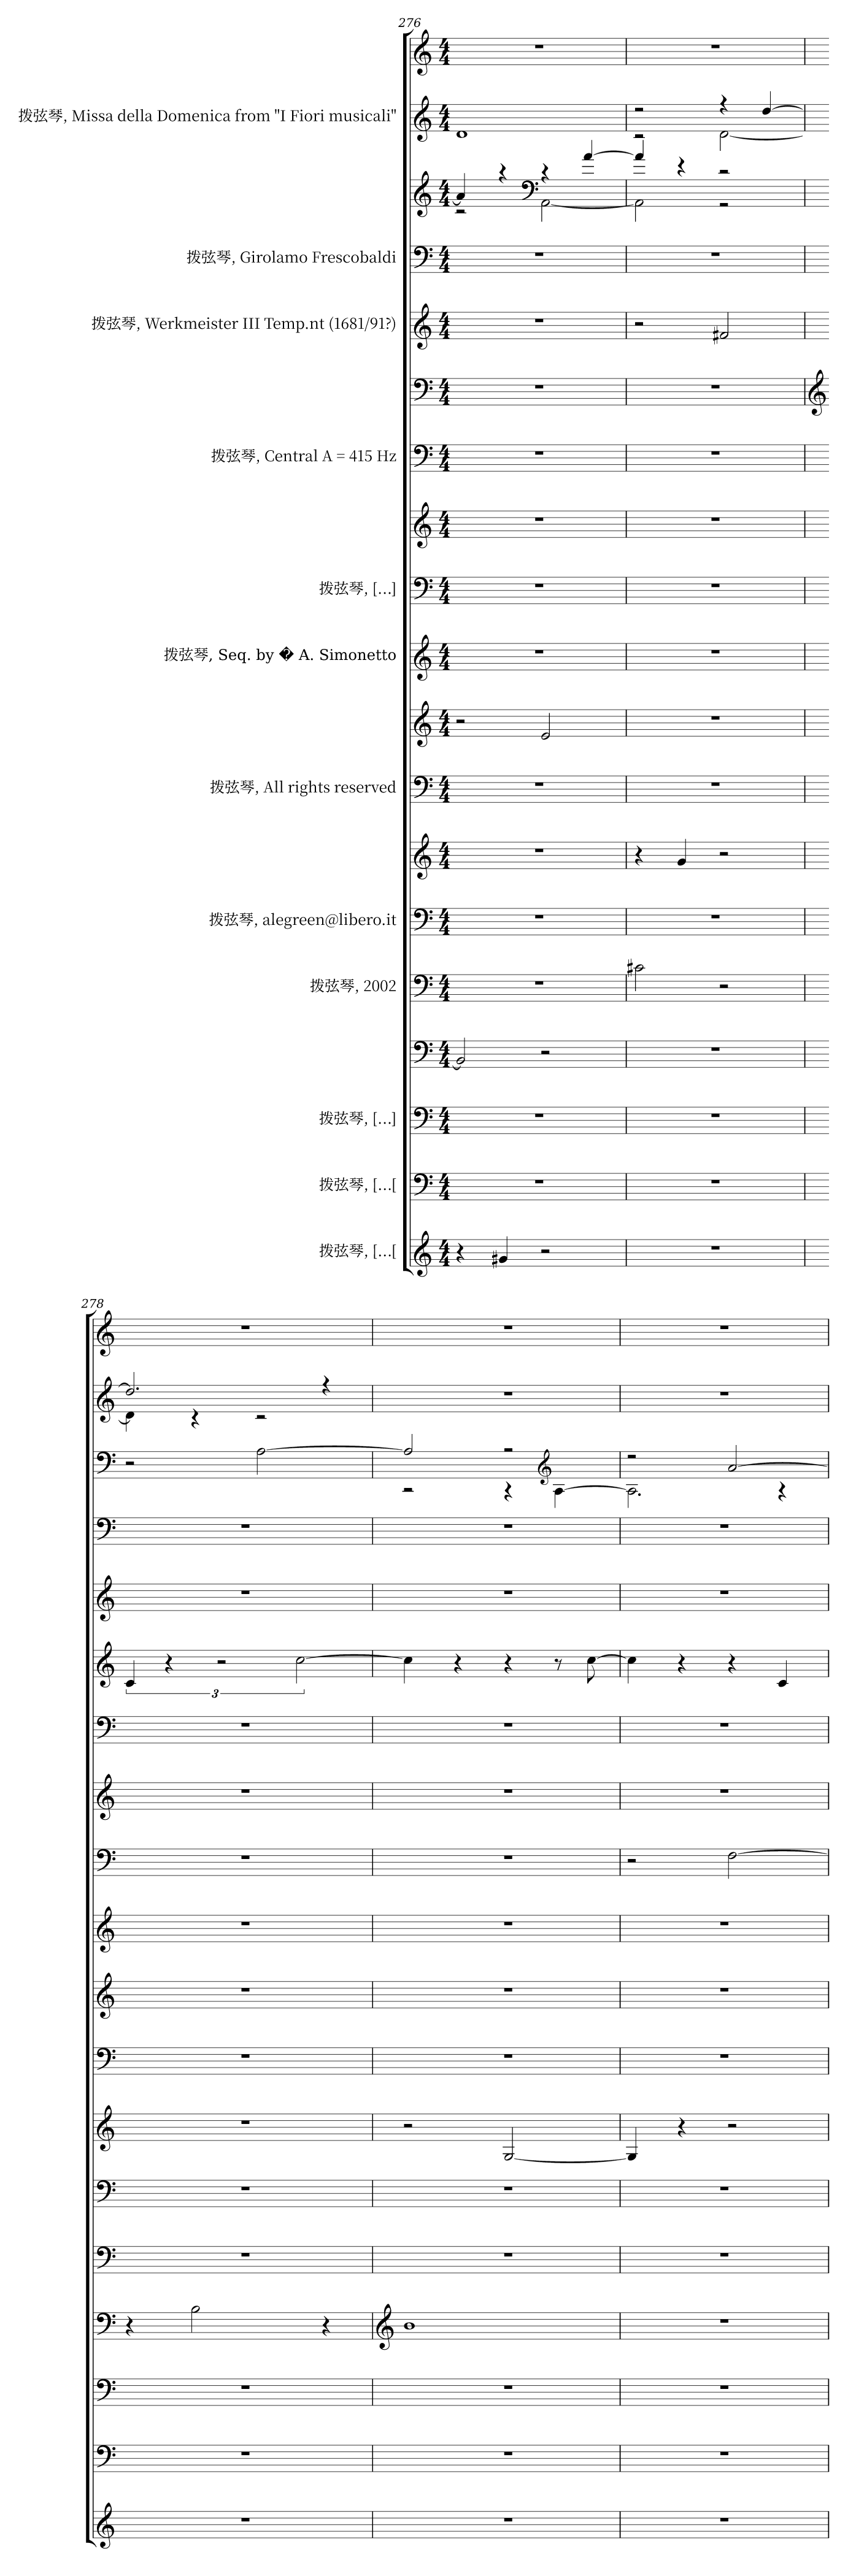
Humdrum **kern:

**kern	**kern	**kern	**kern	**kern	**kern	**kern	**kern	**kern	**kern	**kern	**kern	**kern	**kern	**kern	**kern	**kern	**kern	**kern
*part12	*part11	*part10	*part10	*part9	*part8	*part8	*part7	*part7	*part6	*part5	*part5	*part4	*part4	*part3	*part2	*part2	*part1	*part1
*staff19	*staff18	*staff17	*staff16	*staff15	*staff14	*staff13	*staff12	*staff11	*staff10	*staff9	*staff8	*staff7	*staff6	*staff5	*staff4	*staff3	*staff2	*staff1
*I"拨弦琴, [...[	*I"拨弦琴, [...[	*I"拨弦琴, [...]	*	*I"拨弦琴, 2002	*I"拨弦琴, alegreen@libero.it	*	*I"拨弦琴, All rights reserved	*	*I"拨弦琴, Seq. by � A. Simonetto	*I"拨弦琴, [...]	*	*I"拨弦琴, Central A = 415 Hz	*	*I"拨弦琴, Werkmeister III Temp.nt (1681/91?)	*I"拨弦琴, Girolamo Frescobaldi	*	*I"拨弦琴, Missa della Domenica from &quot;I Fiori musicali&quot;	*
*clefG2	*clefF4	*clefF4	*clefF4	*clefF4	*clefF4	*clefG2	*clefF4	*clefG2	*clefG2	*clefF4	*clefG2	*clefF4	*clefF4	*clefG2	*clefF4	*clefG2	*clefG2	*clefG2
*k[]	*k[]	*k[]	*k[]	*k[]	*k[]	*k[]	*k[]	*k[]	*k[]	*k[]	*k[]	*k[]	*k[]	*k[]	*k[]	*k[]	*k[]	*k[]
*M4/4	*M4/4	*M4/4	*M4/4	*M4/4	*M4/4	*M4/4	*M4/4	*M4/4	*M4/4	*M4/4	*M4/4	*M4/4	*M4/4	*M4/4	*M4/4	*M4/4	*M4/4	*M4/4
=276	=276	=276	=276	=276	=276	=276	=276	=276	=276	=276	=276	=276	=276	=276	=276	=276	=276	=276
*	*	*	*	*	*	*	*	*	*	*	*	*	*	*	*	*^	*	*
4r	1r	1r	2BB/]	1r	1r	1r	1r	2r	1r	1r	1r	1r	1r	1r	1r	4a/]	2r	1d	1r
4g#X/	.	.	.	.	.	.	.	.	.	.	.	.	.	.	.	4r	.	.	.
*	*	*	*	*	*	*	*	*	*	*	*	*	*	*	*	*clefF4	*	*	*
2r	.	.	2r	.	.	.	.	2e/	.	.	.	.	.	.	.	4r	[2AA\	.	.
.	.	.	.	.	.	.	.	.	.	.	.	.	.	.	.	[4a/	.	.	.
=277	=277	=277	=277	=277	=277	=277	=277	=277	=277	=277	=277	=277	=277	=277	=277	=277	=277	=277	=277
*	*	*	*	*	*	*	*	*	*	*	*	*	*	*	*	*	*	*^	*
1r	1r	1r	1r	2c#X\	1r	4r	1r	1r	1r	1r	1r	1r	1r	2r	1r	4a/]	2AA\]	2r	2r	1r
.	.	.	.	.	.	4g/	.	.	.	.	.	.	.	.	.	4r	.	.	.	.
.	.	.	.	2r	.	2r	.	.	.	.	.	.	.	2f#X/	.	2r	2r	4r	[2d\	.
.	.	.	.	.	.	.	.	.	.	.	.	.	.	.	.	.	.	[4dd/	.	.
*	*	*	*	*	*	*	*	*	*	*	*	*	*	*	*	*v	*v	*	*	*
=278	=278	=278	=278	=278	=278	=278	=278	=278	=278	=278	=278	=278	=278	=278	=278	=278	=278	=278	=278
*	*	*	*	*	*	*	*	*	*	*	*	*	*clefG2	*	*	*	*	*	*
1r	1r	1r	4r	1r	1r	1r	1r	1r	1r	1r	1r	1r	6c/	1r	1r	2r	2.dd/]	4d\]	1r
.	.	.	.	.	.	.	.	.	.	.	.	.	6r	.	.	.	.	.	.
.	.	.	2B\	.	.	.	.	.	.	.	.	.	.	.	.	.	.	4r	.
.	.	.	.	.	.	.	.	.	.	.	.	.	3r	.	.	.	.	.	.
.	.	.	.	.	.	.	.	.	.	.	.	.	.	.	.	[2A\	.	2r	.
.	.	.	.	.	.	.	.	.	.	.	.	.	[3cc\	.	.	.	.	.	.
.	.	.	4r	.	.	.	.	.	.	.	.	.	.	.	.	.	4r	.	.
*	*	*	*	*	*	*	*	*	*	*	*	*	*	*	*	*	*v	*v	*
=279	=279	=279	=279	=279	=279	=279	=279	=279	=279	=279	=279	=279	=279	=279	=279	=279	=279	=279
*	*	*	*clefG2	*	*	*	*	*	*	*	*	*	*	*	*	*	*	*
*	*	*	*	*	*	*	*	*	*	*	*	*	*	*	*	*^	*	*
1r	1r	1r	1b	1r	1r	2r	1r	1r	1r	1r	1r	1r	4cc\]	1r	1r	2A/]	2r	1r	1r
.	.	.	.	.	.	.	.	.	.	.	.	.	4r	.	.	.	.	.	.
.	.	.	.	.	.	[2G/	.	.	.	.	.	.	4r	.	.	2r	4r	.	.
*	*	*	*	*	*	*	*	*	*	*	*	*	*	*	*	*clefG2	*	*	*
.	.	.	.	.	.	.	.	.	.	.	.	.	8r	.	.	.	[4A\	.	.
.	.	.	.	.	.	.	.	.	.	.	.	.	[8cc\	.	.	.	.	.	.
!!LO:PB:g=z
=280	=280	=280	=280	=280	=280	=280	=280	=280	=280	=280	=280	=280	=280	=280	=280	=280	=280	=280	=280
1r	1r	1r	1r	1r	1r	4G/]	1r	1r	1r	2r	1r	1r	4cc\]	1r	1r	2r	2.A\]	1r	1r
.	.	.	.	.	.	4r	.	.	.	.	.	.	4r	.	.	.	.	.	.
.	.	.	.	.	.	2r	.	.	.	[2F\	.	.	4r	.	.	[2a/	.	.	.
.	.	.	.	.	.	.	.	.	.	.	.	.	4c/	.	.	.	4r	.	.
*	*	*	*	*	*	*	*	*	*	*	*	*	*	*	*	*v	*v	*	*
=	=	=	=	=	=	=	=	=	=	=	=	=	=	=	=	=	=	=
*-	*-	*-	*-	*-	*-	*-	*-	*-	*-	*-	*-	*-	*-	*-	*-	*-	*-	*-
